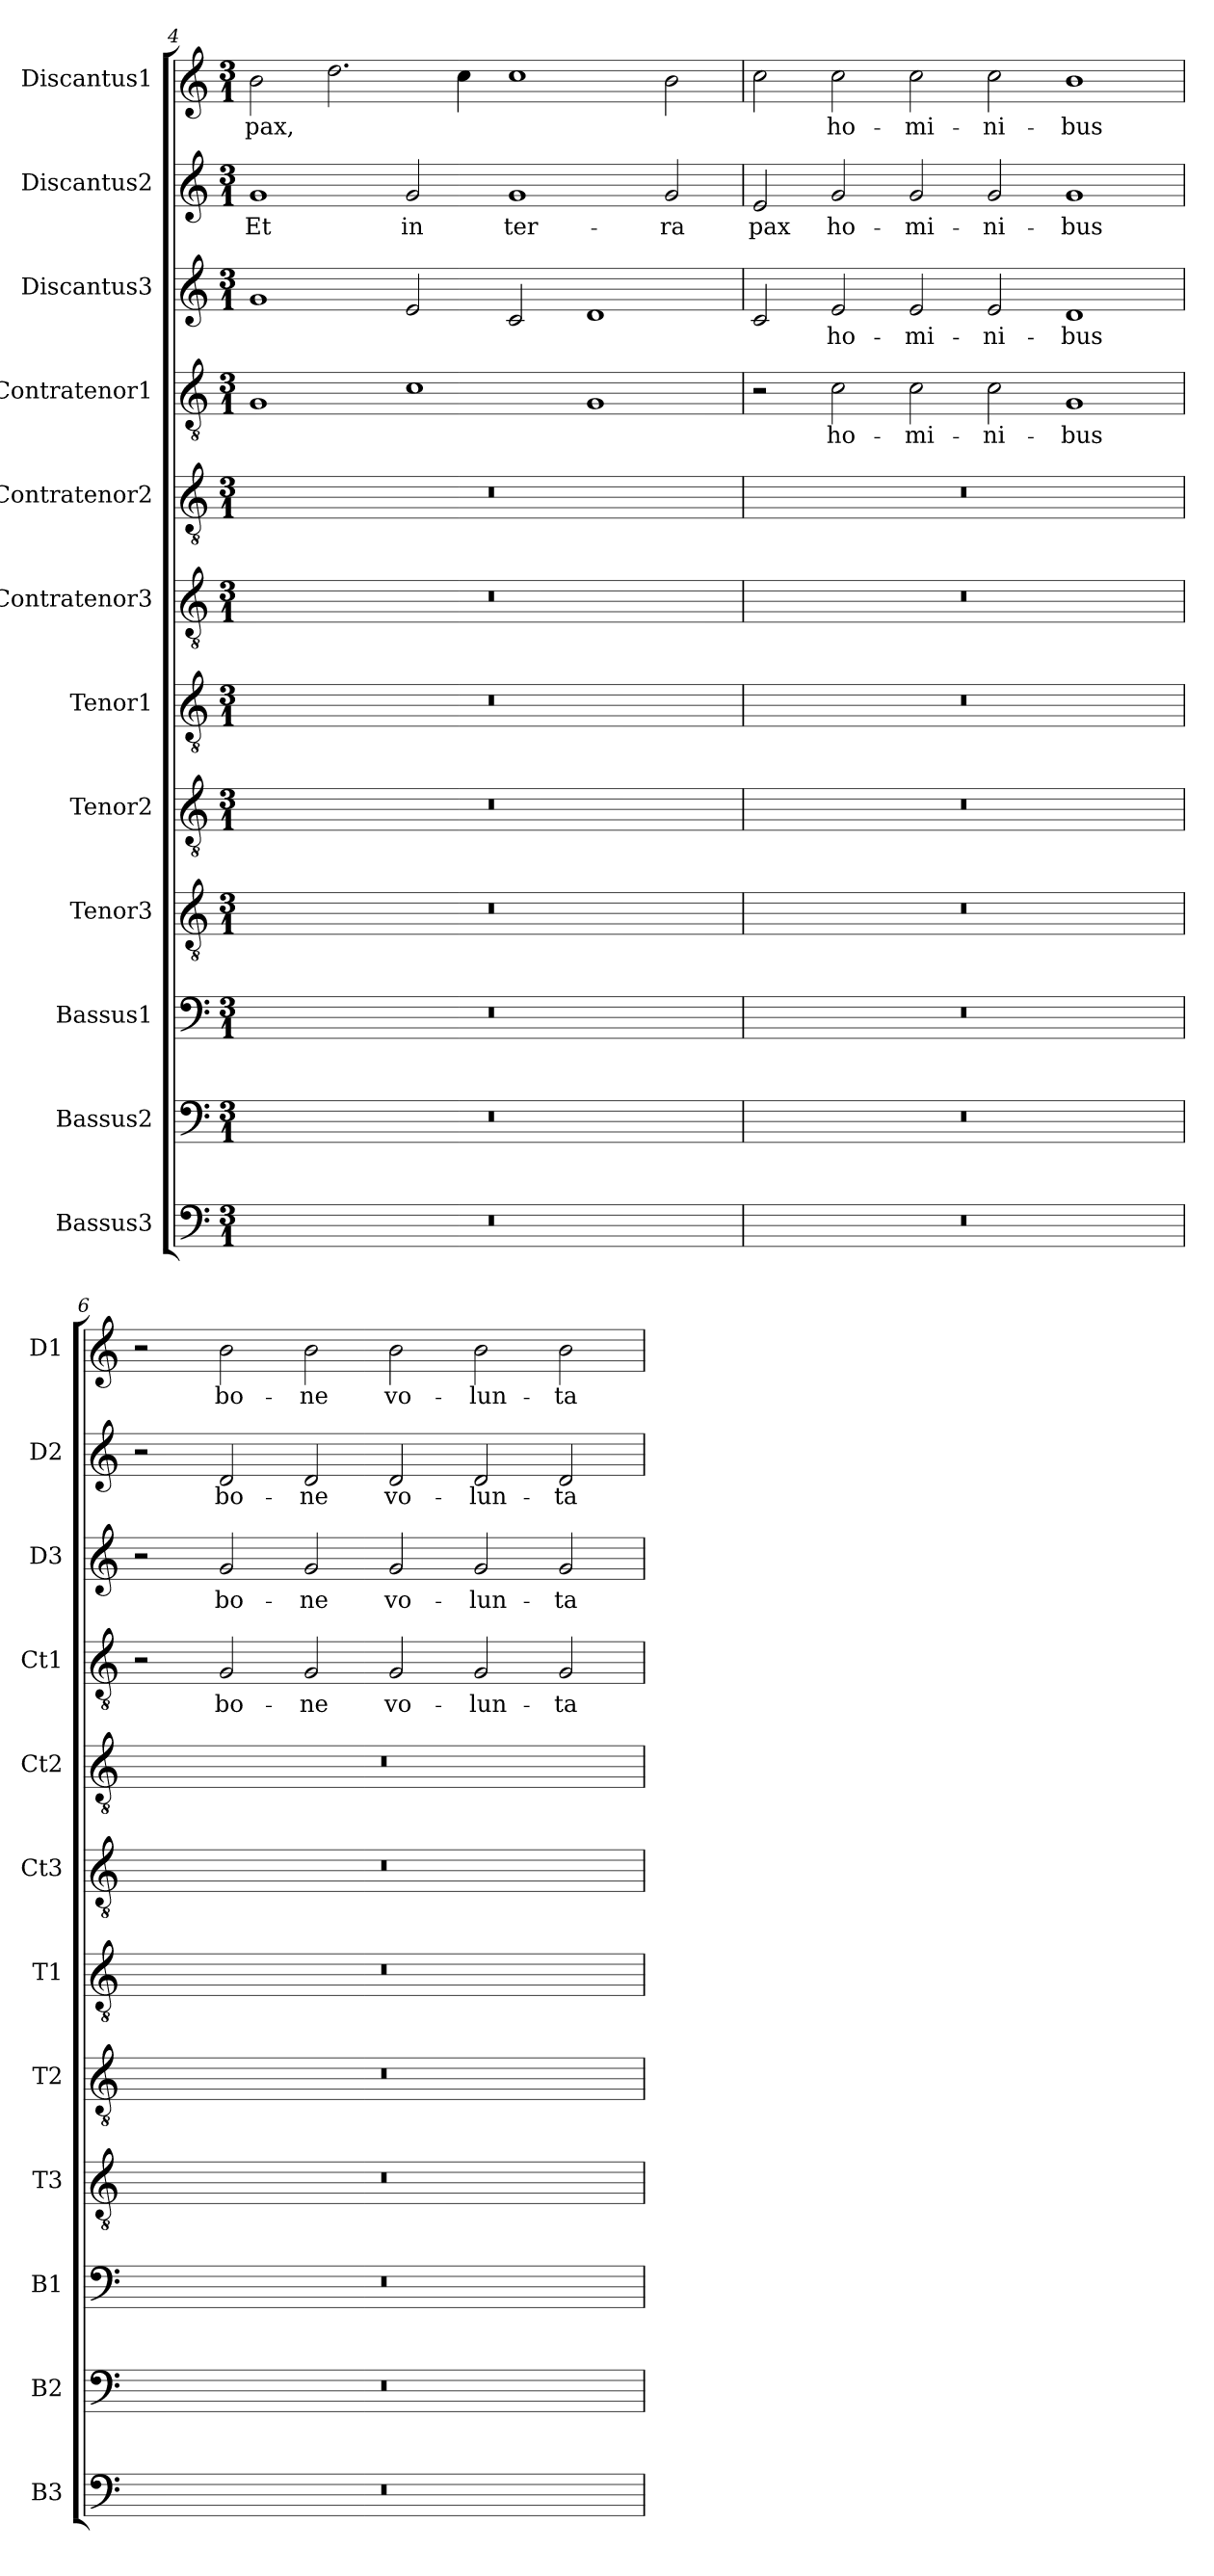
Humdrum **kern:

**kern	**kern	**kern	**kern	**kern	**kern	**kern	**kern	**kern	**text	**kern	**text	**kern	**text	**kern	**text
*part12	*part11	*part10	*part9	*part8	*part7	*part6	*part5	*part4	*part4	*part3	*part3	*part2	*part2	*part1	*part1
*staff12	*staff11	*staff10	*staff9	*staff8	*staff7	*staff6	*staff5	*staff4	*staff4	*staff3	*staff3	*staff2	*staff2	*staff1	*staff1
*I"Bassus3	*I"Bassus2	*I"Bassus1	*I"Tenor3	*I"Tenor2	*I"Tenor1	*I"Contratenor3	*I"Contratenor2	*I"Contratenor1	*	*I"Discantus3	*	*I"Discantus2	*	*I"Discantus1	*
*I'B3	*I'B2	*I'B1	*I'T3	*I'T2	*I'T1	*I'Ct3	*I'Ct2	*I'Ct1	*	*I'D3	*	*I'D2	*	*I'D1	*
*clefF4	*clefF4	*clefF4	*clefGv2	*clefGv2	*clefGv2	*clefGv2	*clefGv2	*clefGv2	*	*clefG2	*	*clefG2	*	*clefG2	*
*k[]	*k[]	*k[]	*k[]	*k[]	*k[]	*k[]	*k[]	*k[]	*	*k[]	*	*k[]	*	*k[]	*
*M3/1	*M3/1	*M3/1	*M3/1	*M3/1	*M3/1	*M3/1	*M3/1	*M3/1	*	*M3/1	*	*M3/1	*	*M3/1	*
=4	=4	=4	=4	=4	=4	=4	=4	=4	=4	=4	=4	=4	=4	=4	=4
0.r	0.r	0.r	0.r	0.r	0.r	0.r	0.r	1G/	.	1g/	.	1g/	Et	2b\	pax,
.	.	.	.	.	.	.	.	.	.	.	.	.	.	2.dd\	.
.	.	.	.	.	.	.	.	1c\	.	2e/	.	2g/	in	.	.
.	.	.	.	.	.	.	.	.	.	.	.	.	.	4cc\	.
.	.	.	.	.	.	.	.	.	.	2c/	.	1g/	ter-	1cc\	.
.	.	.	.	.	.	.	.	1G/	.	1d/	.	.	.	.	.
.	.	.	.	.	.	.	.	.	.	.	.	2g/	-ra	2b\	.
=5	=5	=5	=5	=5	=5	=5	=5	=5	=5	=5	=5	=5	=5	=5	=5
0.r	0.r	0.r	0.r	0.r	0.r	0.r	0.r	2r	.	2c/	.	2e/	pax	2cc\	.
.	.	.	.	.	.	.	.	2c\	ho-	2e/	ho-	2g/	ho-	2cc\	ho-
.	.	.	.	.	.	.	.	2c\	-mi-	2e/	-mi-	2g/	-mi-	2cc\	-mi-
.	.	.	.	.	.	.	.	2c\	-ni-	2e/	-ni-	2g/	-ni-	2cc\	-ni-
.	.	.	.	.	.	.	.	1G/	-bus	1d/	-bus	1g/	-bus	1b\	-bus
=6	=6	=6	=6	=6	=6	=6	=6	=6	=6	=6	=6	=6	=6	=6	=6
0.r	0.r	0.r	0.r	0.r	0.r	0.r	0.r	2r	.	2r	.	2r	.	2r	.
.	.	.	.	.	.	.	.	2G/	bo-	2g/	bo-	2d/	bo-	2b\	bo-
.	.	.	.	.	.	.	.	2G/	-ne	2g/	-ne	2d/	-ne	2b\	-ne
.	.	.	.	.	.	.	.	2G/	vo-	2g/	vo-	2d/	vo-	2b\	vo-
.	.	.	.	.	.	.	.	2G/	-lun-	2g/	-lun-	2d/	-lun-	2b\	-lun-
.	.	.	.	.	.	.	.	2G/	-ta-	2g/	-ta-	2d/	-ta-	2b\	-ta-
=	=	=	=	=	=	=	=	=	=	=	=	=	=	=	=
*-	*-	*-	*-	*-	*-	*-	*-	*-	*-	*-	*-	*-	*-	*-	*-
